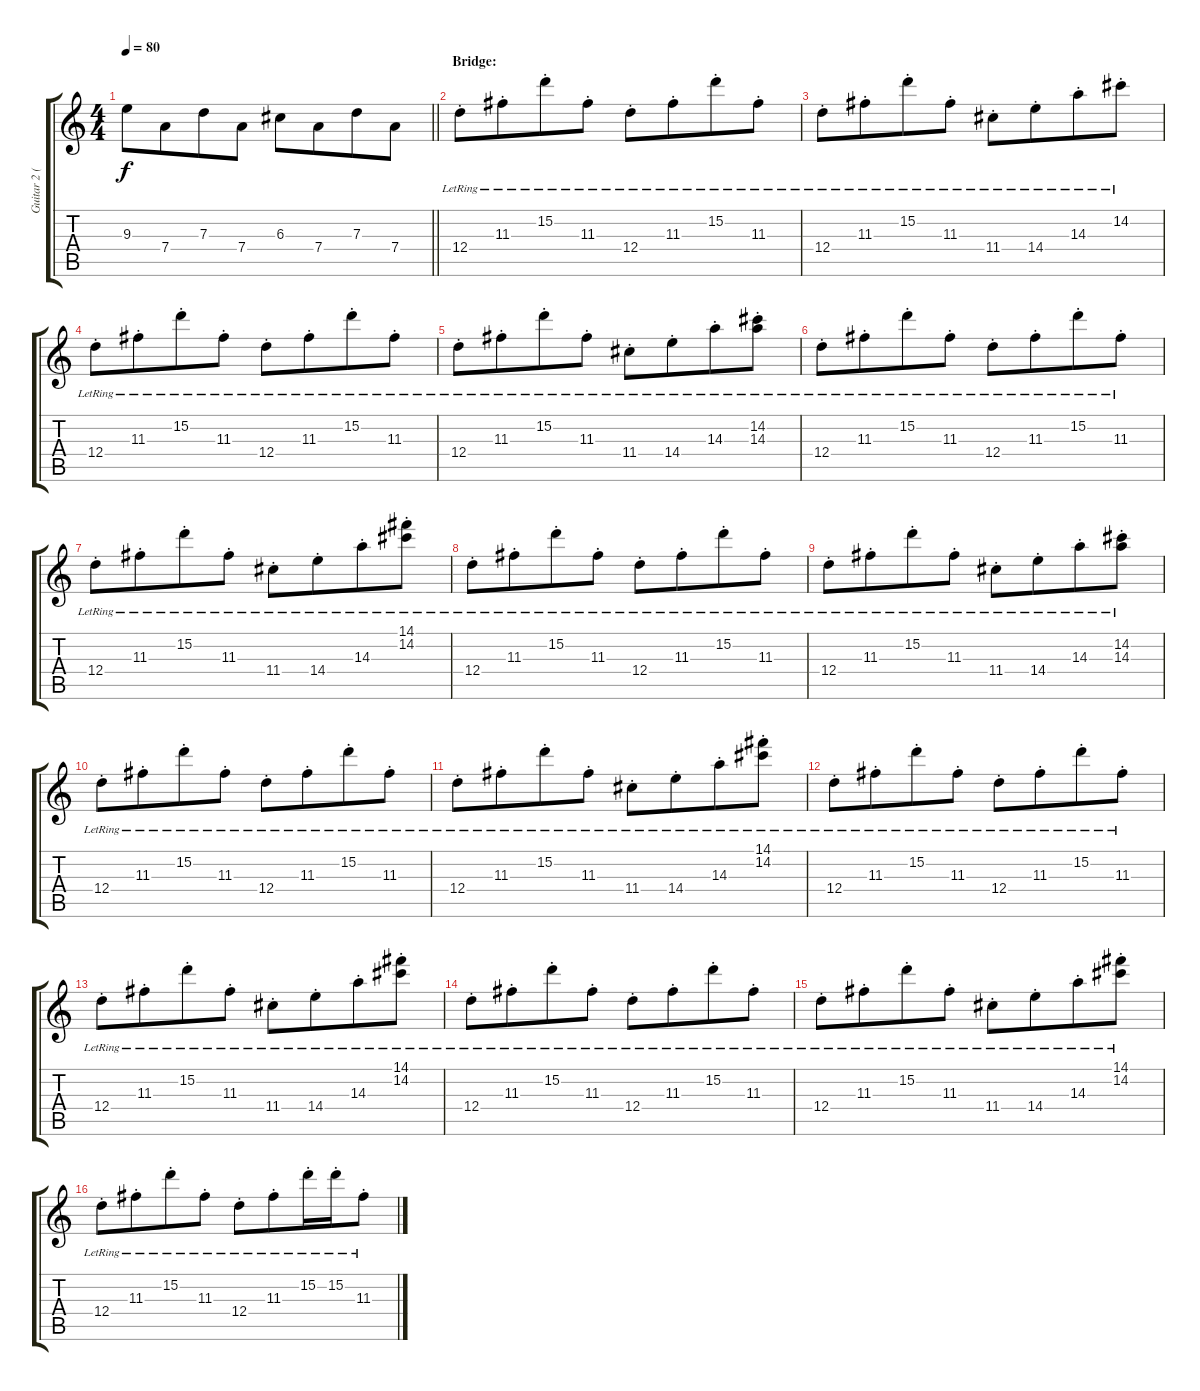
\track ("Guitar 2 (Electric)" "Guitar 2 (") {instrument electricguitarclean}
\staff {score tabs}
\tuning (E4 B3 G3 D3 A2 E2) {hide}
\ts (4 4)
\tempo 80
\clef g2
\barLineRight lightlight
\ks c
9.3.8{dy f} 7.4.8{beam merge} 7.3.8 7.4.8 6.3.8 7.4.8{beam merge} 7.3.8 7.4.8 |
\section ("" "Bridge:")
12.4{st lr}.8 11.3{st lr}.8{beam merge} 15.2{st lr}.8 11.3{st lr}.8 12.4{st lr}.8 11.3{st lr}.8{beam merge} 15.2{st lr}.8 11.3{st lr}.8 |
12.4{st lr}.8 11.3{st lr}.8{beam merge} 15.2{st lr}.8 11.3{st lr}.8 11.4{st lr}.8{beam merge} 14.4{st lr}.8{beam merge} 14.3{st lr}.8 14.2{st lr}.8 |
12.4{st lr}.8 11.3{st lr}.8{beam merge} 15.2{st lr}.8 11.3{st lr}.8 12.4{st lr}.8 11.3{st lr}.8{beam merge} 15.2{st lr}.8 11.3{st lr}.8 |
12.4{st lr}.8 11.3{st lr}.8{beam merge} 15.2{st lr}.8 11.3{st lr}.8 11.4{st lr}.8{beam merge} 14.4{st lr}.8{beam merge} 14.3{st lr}.8 (14.2{st lr} 14.3{st lr}).8 |
12.4{st lr}.8 11.3{st lr}.8{beam merge} 15.2{st lr}.8 11.3{st lr}.8 12.4{st lr}.8 11.3{st lr}.8{beam merge} 15.2{st lr}.8 11.3{st lr}.8 |
12.4{st lr}.8 11.3{st lr}.8{beam merge} 15.2{st lr}.8 11.3{st lr}.8 11.4{st lr}.8{beam merge} 14.4{st lr}.8{beam merge} 14.3{st lr}.8 (14.1{st lr} 14.2{st lr}).8 |
12.4{st lr}.8 11.3{st lr}.8{beam merge} 15.2{st lr}.8 11.3{st lr}.8 12.4{st lr}.8 11.3{st lr}.8{beam merge} 15.2{st lr}.8 11.3{st lr}.8 |
12.4{st lr}.8 11.3{st lr}.8{beam merge} 15.2{st lr}.8 11.3{st lr}.8 11.4{st lr}.8{beam merge} 14.4{st lr}.8{beam merge} 14.3{st lr}.8 (14.2{st lr} 14.3{st lr}).8 |
12.4{st lr}.8 11.3{st lr}.8{beam merge} 15.2{st lr}.8 11.3{st lr}.8 12.4{st lr}.8 11.3{st lr}.8{beam merge} 15.2{st lr}.8 11.3{st lr}.8 |
12.4{st lr}.8 11.3{st lr}.8{beam merge} 15.2{st lr}.8 11.3{st lr}.8 11.4{st lr}.8{beam merge} 14.4{st lr}.8{beam merge} 14.3{st lr}.8 (14.1{st lr} 14.2{st lr}).8 |
12.4{st lr}.8 11.3{st lr}.8{beam merge} 15.2{st lr}.8 11.3{st lr}.8 12.4{st lr}.8 11.3{st lr}.8{beam merge} 15.2{st lr}.8 11.3{st lr}.8 |
12.4{st lr}.8 11.3{st lr}.8{beam merge} 15.2{st lr}.8 11.3{st lr}.8 11.4{st lr}.8{beam merge} 14.4{st lr}.8{beam merge} 14.3{st lr}.8 (14.1{st lr} 14.2{st lr}).8 |
12.4{st lr}.8 11.3{st lr}.8{beam merge} 15.2{st lr}.8 11.3{st lr}.8 12.4{st lr}.8 11.3{st lr}.8{beam merge} 15.2{st lr}.8 11.3{st lr}.8 |
12.4{st lr}.8 11.3{st lr}.8{beam merge} 15.2{st lr}.8 11.3{st lr}.8 11.4{st lr}.8{beam merge} 14.4{st lr}.8{beam merge} 14.3{st lr}.8 (14.1{st lr} 14.2{st lr}).8 |
12.4{st lr}.8 11.3{st lr}.8{beam merge} 15.2{st lr}.8 11.3{st lr}.8 12.4{st lr}.8 11.3{st lr}.8{beam merge} 15.2{st lr}.16 15.2{st lr}.16 11.3{st lr}.8
